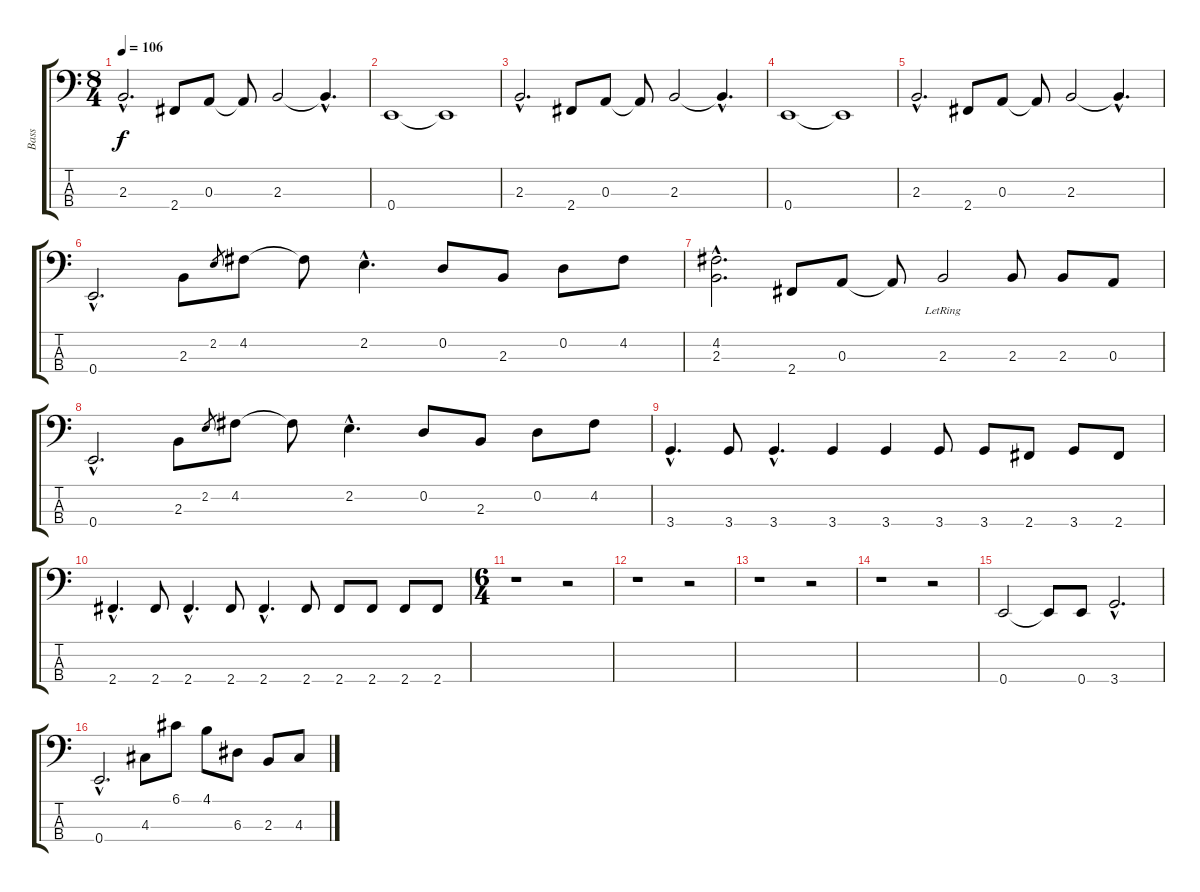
\track ("Bass" "Bass") {instrument electricbassfinger}
\staff {score tabs}
\tuning (G2 D2 A1 E1) {hide}
\ts (8 4)
\tempo 106
\clef f4
\ks c
2.3{hac}.2{d dy f} 2.4.8 0.3.8 0.3{t}.8 2.3.2 2.3{hac t}.4{d} |
0.4.1 0.4{t}.1 |
2.3{hac}.2{d} 2.4.8 0.3.8 0.3{t}.8 2.3.2 2.3{hac t}.4{d} |
0.4.1 0.4{t}.1 |
2.3{hac}.2{d} 2.4.8 0.3.8 0.3{t}.8 2.3.2 2.3{hac t}.4{d} |
0.4{hac}.2{d} 2.3.8 2.2.8{gr} 4.2.8 4.2{t}.8 2.2{hac}.4{d} 0.2.8 2.3.8 0.2.8 4.2.8 |
(4.2{hac} 2.3{hac}).2{d} 2.4.8 0.3.8 0.3{t}.8 2.3{lr}.2 2.3.8 2.3.8 0.3.8 |
0.4{hac}.2{d} 2.3.8 2.2.8{gr} 4.2.8 4.2{t}.8 2.2{hac}.4{d} 0.2.8 2.3.8 0.2.8 4.2.8 |
3.4{hac}.4{d} 3.4.8 3.4{hac}.4{d} 3.4.4 3.4.4 3.4.8 3.4.8 2.4.8 3.4.8 2.4.8 |
2.4{hac}.4{d} 2.4.8 2.4{hac}.4{d} 2.4.8 2.4{hac}.4{d} 2.4.8 2.4.8 2.4.8 2.4.8 2.4.8 |
\ts (6 4)
r.1 r.2 |
r.1 r.2 |
r.1 r.2 |
r.1 r.2 |
0.4.2 0.4{t}.8 0.4.8 3.4{hac}.2{d} |
0.4{hac}.2{d} 4.3.8 6.1.8 4.1.8 6.3.8 2.3.8 4.3.8
